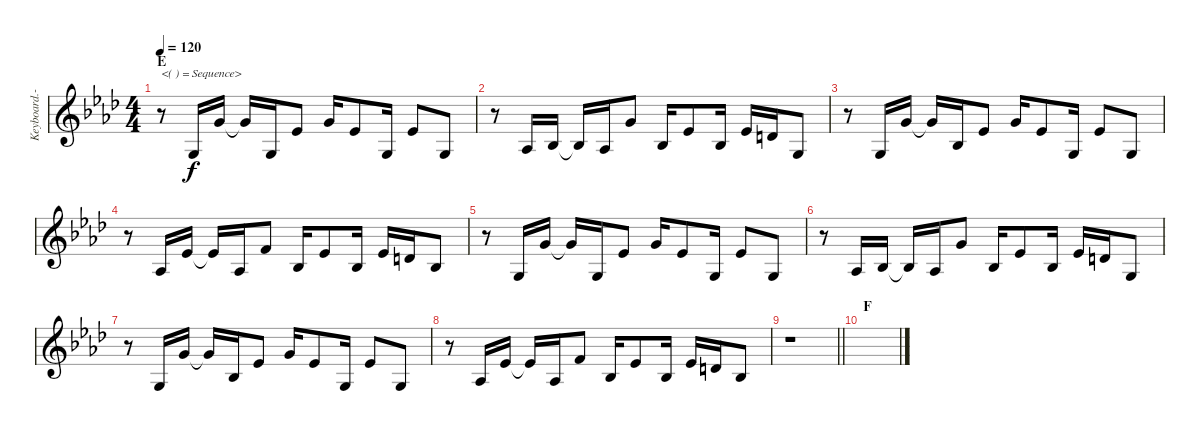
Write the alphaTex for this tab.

\track ("Keyboard.-I" "Keyboard.-") {instrument lead2sawtooth}
\staff {score}
\tuning (B3 Gb3 D3 A2 E2 B1) {hide}
\ts (4 4)
\section ("" "E")
\tempo 120
\clef g2
\ks ab
r.8{txt "<( ) = Sequence>" dy f instrument fx8scifi} 1.2.16 8.1.16 8.1{t}.16 1.2.16 4.1.8 8.1.16 4.1.8 1.2.16 4.1.8 1.2.8 |
r.8 2.2.16 4.2.16 4.2{t}.16 2.2.16 8.1.8 4.2.16 4.1.8 4.2.16 4.1.16 3.1.16 1.2.8 |
r.8 1.2.16 8.1.16 8.1{t}.16 4.2.16 4.1.8 8.1.16 4.1.8 1.2.16 4.1.8 1.2.8 |
r.8 2.2.16 4.1.16 4.1{t}.16 2.2.16 6.1.8 4.2.16 4.1.8 4.2.16 4.1.16 3.1.16 4.2.8 |
r.8 1.2.16 8.1.16 8.1{t}.16 1.2.16 4.1.8 8.1.16 4.1.8 1.2.16 4.1.8 1.2.8 |
r.8 2.2.16 4.2.16 4.2{t}.16 2.2.16 8.1.8 4.2.16 4.1.8 4.2.16 4.1.16 3.1.16 1.2.8 |
r.8 1.2.16 8.1.16 8.1{t}.16 4.2.16 4.1.8 8.1.16 4.1.8 1.2.16 4.1.8 1.2.8 |
r.8 2.2.16 4.1.16 4.1{t}.16 2.2.16 6.1.8 4.2.16 4.1.8 4.2.16 4.1.16 3.1.16 4.2.8 |
\barLineRight lightlight
r.1 |
\section ("" "F")
